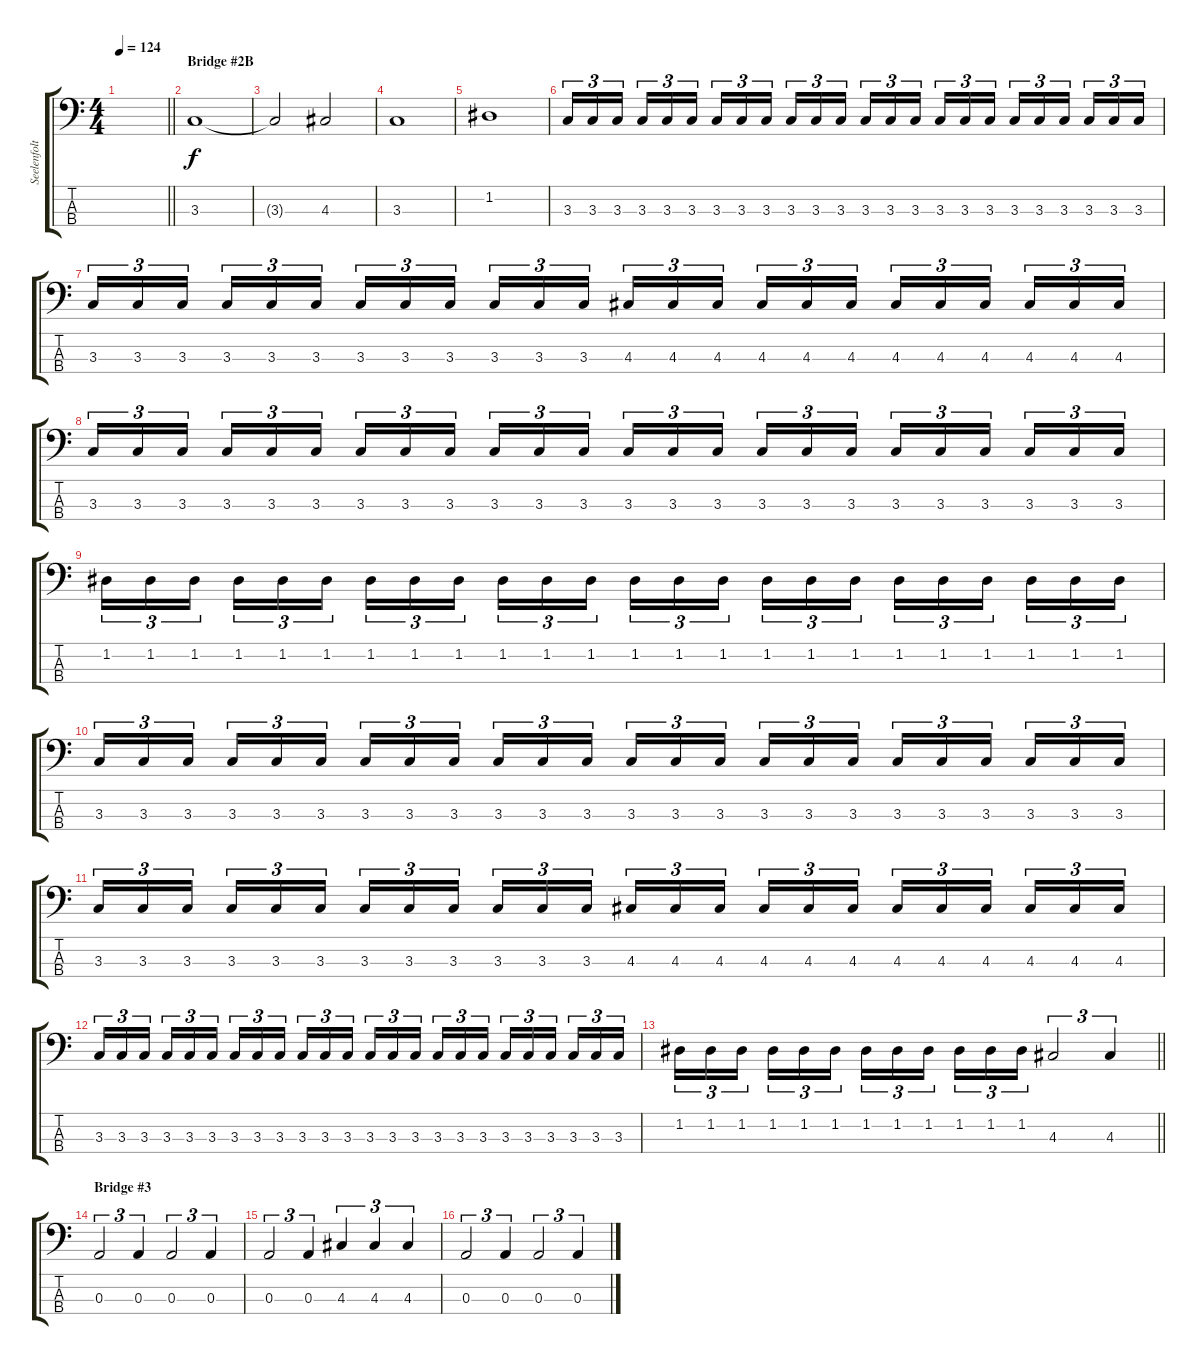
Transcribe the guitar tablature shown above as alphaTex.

\track ("Seelenfolter (Bass)" "Seelenfolt") {instrument electricbasspick}
\staff {score tabs}
\tuning (G2 D2 A1 E1) {hide}
\ts (4 4)
\tempo 124
\clef f4
\barLineRight lightlight
\ks c
|
\section ("" "Bridge #2B")
3.3.1 |
3.3{t}.2 4.3.2 |
3.3.1 |
1.2.1 |
3.3.16{tu (3 2)} 3.3.16{tu (3 2)} 3.3.16{tu (3 2) beam splitsecondary} 3.3.16{tu (3 2)} 3.3.16{tu (3 2)} 3.3.16{tu (3 2)} 3.3.16{tu (3 2)} 3.3.16{tu (3 2)} 3.3.16{tu (3 2) beam splitsecondary} 3.3.16{tu (3 2)} 3.3.16{tu (3 2)} 3.3.16{tu (3 2)} 3.3.16{tu (3 2)} 3.3.16{tu (3 2)} 3.3.16{tu (3 2) beam splitsecondary} 3.3.16{tu (3 2)} 3.3.16{tu (3 2)} 3.3.16{tu (3 2)} 3.3.16{tu (3 2)} 3.3.16{tu (3 2)} 3.3.16{tu (3 2) beam splitsecondary} 3.3.16{tu (3 2)} 3.3.16{tu (3 2)} 3.3.16{tu (3 2)} |
3.3.16{tu (3 2)} 3.3.16{tu (3 2)} 3.3.16{tu (3 2) beam splitsecondary} 3.3.16{tu (3 2)} 3.3.16{tu (3 2)} 3.3.16{tu (3 2)} 3.3.16{tu (3 2)} 3.3.16{tu (3 2)} 3.3.16{tu (3 2) beam splitsecondary} 3.3.16{tu (3 2)} 3.3.16{tu (3 2)} 3.3.16{tu (3 2)} 4.3.16{tu (3 2)} 4.3.16{tu (3 2)} 4.3.16{tu (3 2) beam splitsecondary} 4.3.16{tu (3 2)} 4.3.16{tu (3 2)} 4.3.16{tu (3 2)} 4.3.16{tu (3 2)} 4.3.16{tu (3 2)} 4.3.16{tu (3 2) beam splitsecondary} 4.3.16{tu (3 2)} 4.3.16{tu (3 2)} 4.3.16{tu (3 2)} |
3.3.16{tu (3 2)} 3.3.16{tu (3 2)} 3.3.16{tu (3 2) beam splitsecondary} 3.3.16{tu (3 2)} 3.3.16{tu (3 2)} 3.3.16{tu (3 2)} 3.3.16{tu (3 2)} 3.3.16{tu (3 2)} 3.3.16{tu (3 2) beam splitsecondary} 3.3.16{tu (3 2)} 3.3.16{tu (3 2)} 3.3.16{tu (3 2)} 3.3.16{tu (3 2)} 3.3.16{tu (3 2)} 3.3.16{tu (3 2) beam splitsecondary} 3.3.16{tu (3 2)} 3.3.16{tu (3 2)} 3.3.16{tu (3 2)} 3.3.16{tu (3 2)} 3.3.16{tu (3 2)} 3.3.16{tu (3 2) beam splitsecondary} 3.3.16{tu (3 2)} 3.3.16{tu (3 2)} 3.3.16{tu (3 2)} |
1.2.16{tu (3 2)} 1.2.16{tu (3 2)} 1.2.16{tu (3 2) beam splitsecondary} 1.2.16{tu (3 2)} 1.2.16{tu (3 2)} 1.2.16{tu (3 2)} 1.2.16{tu (3 2)} 1.2.16{tu (3 2)} 1.2.16{tu (3 2) beam splitsecondary} 1.2.16{tu (3 2)} 1.2.16{tu (3 2)} 1.2.16{tu (3 2)} 1.2.16{tu (3 2)} 1.2.16{tu (3 2)} 1.2.16{tu (3 2) beam splitsecondary} 1.2.16{tu (3 2)} 1.2.16{tu (3 2)} 1.2.16{tu (3 2)} 1.2.16{tu (3 2)} 1.2.16{tu (3 2)} 1.2.16{tu (3 2) beam splitsecondary} 1.2.16{tu (3 2)} 1.2.16{tu (3 2)} 1.2.16{tu (3 2)} |
3.3.16{tu (3 2)} 3.3.16{tu (3 2)} 3.3.16{tu (3 2) beam splitsecondary} 3.3.16{tu (3 2)} 3.3.16{tu (3 2)} 3.3.16{tu (3 2)} 3.3.16{tu (3 2)} 3.3.16{tu (3 2)} 3.3.16{tu (3 2) beam splitsecondary} 3.3.16{tu (3 2)} 3.3.16{tu (3 2)} 3.3.16{tu (3 2)} 3.3.16{tu (3 2)} 3.3.16{tu (3 2)} 3.3.16{tu (3 2) beam splitsecondary} 3.3.16{tu (3 2)} 3.3.16{tu (3 2)} 3.3.16{tu (3 2)} 3.3.16{tu (3 2)} 3.3.16{tu (3 2)} 3.3.16{tu (3 2) beam splitsecondary} 3.3.16{tu (3 2)} 3.3.16{tu (3 2)} 3.3.16{tu (3 2)} |
3.3.16{tu (3 2)} 3.3.16{tu (3 2)} 3.3.16{tu (3 2) beam splitsecondary} 3.3.16{tu (3 2)} 3.3.16{tu (3 2)} 3.3.16{tu (3 2)} 3.3.16{tu (3 2)} 3.3.16{tu (3 2)} 3.3.16{tu (3 2) beam splitsecondary} 3.3.16{tu (3 2)} 3.3.16{tu (3 2)} 3.3.16{tu (3 2)} 4.3.16{tu (3 2)} 4.3.16{tu (3 2)} 4.3.16{tu (3 2) beam splitsecondary} 4.3.16{tu (3 2)} 4.3.16{tu (3 2)} 4.3.16{tu (3 2)} 4.3.16{tu (3 2)} 4.3.16{tu (3 2)} 4.3.16{tu (3 2) beam splitsecondary} 4.3.16{tu (3 2)} 4.3.16{tu (3 2)} 4.3.16{tu (3 2)} |
3.3.16{tu (3 2)} 3.3.16{tu (3 2)} 3.3.16{tu (3 2) beam splitsecondary} 3.3.16{tu (3 2)} 3.3.16{tu (3 2)} 3.3.16{tu (3 2)} 3.3.16{tu (3 2)} 3.3.16{tu (3 2)} 3.3.16{tu (3 2) beam splitsecondary} 3.3.16{tu (3 2)} 3.3.16{tu (3 2)} 3.3.16{tu (3 2)} 3.3.16{tu (3 2)} 3.3.16{tu (3 2)} 3.3.16{tu (3 2) beam splitsecondary} 3.3.16{tu (3 2)} 3.3.16{tu (3 2)} 3.3.16{tu (3 2)} 3.3.16{tu (3 2)} 3.3.16{tu (3 2)} 3.3.16{tu (3 2) beam splitsecondary} 3.3.16{tu (3 2)} 3.3.16{tu (3 2)} 3.3.16{tu (3 2)} |
\barLineRight lightlight
1.2.16{tu (3 2)} 1.2.16{tu (3 2)} 1.2.16{tu (3 2) beam splitsecondary} 1.2.16{tu (3 2)} 1.2.16{tu (3 2)} 1.2.16{tu (3 2)} 1.2.16{tu (3 2)} 1.2.16{tu (3 2)} 1.2.16{tu (3 2) beam splitsecondary} 1.2.16{tu (3 2)} 1.2.16{tu (3 2)} 1.2.16{tu (3 2)} 4.3.2{tu (3 2)} 4.3.4{tu (3 2)} |
\section ("" "Bridge #3")
0.3.2{tu (3 2)} 0.3.4{tu (3 2)} 0.3.2{tu (3 2)} 0.3.4{tu (3 2)} |
0.3.2{tu (3 2)} 0.3.4{tu (3 2)} 4.3.4{tu (3 2)} 4.3.4{tu (3 2)} 4.3.4{tu (3 2)} |
0.3.2{tu (3 2)} 0.3.4{tu (3 2)} 0.3.2{tu (3 2)} 0.3.4{tu (3 2)}
